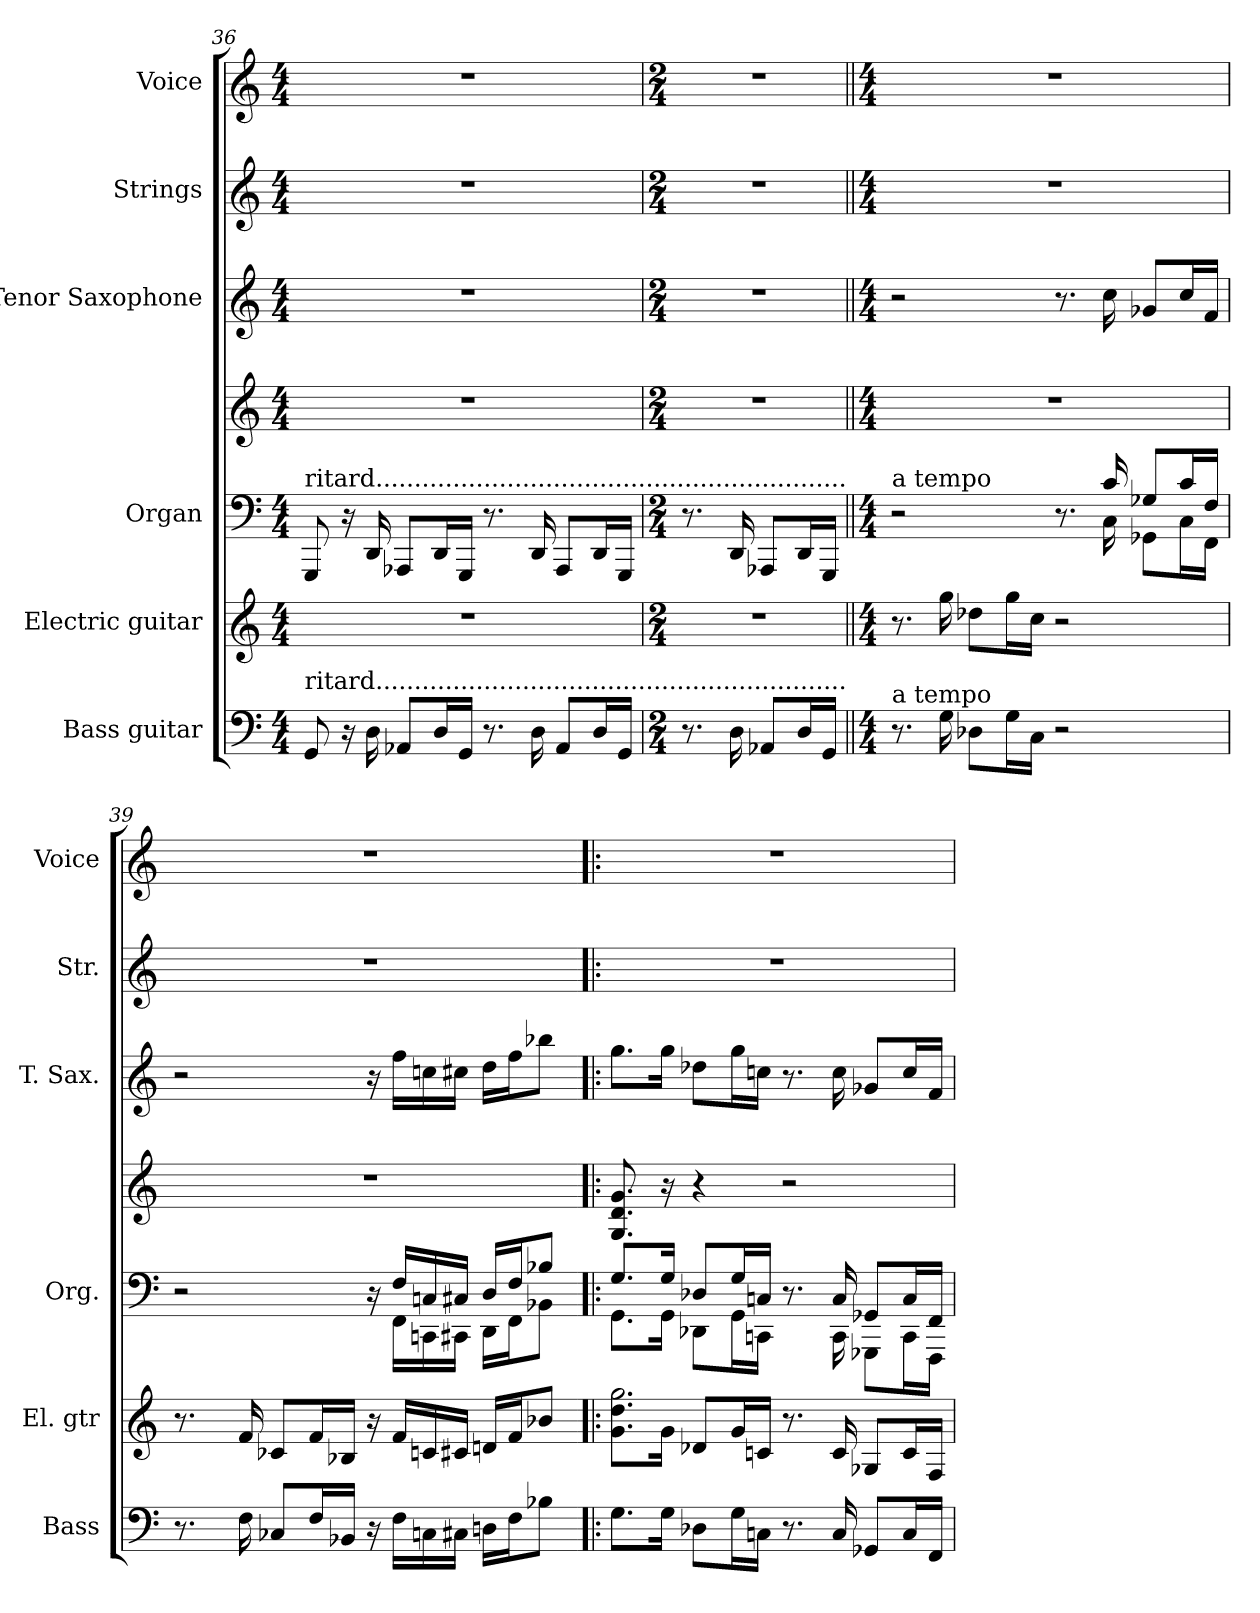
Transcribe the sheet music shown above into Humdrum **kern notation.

**kern	**kern	**kern	**kern	**kern	**kern	**kern
*part6	*part5	*part4	*part4	*part3	*part2	*part1
*staff7	*staff6	*staff5	*staff4	*staff3	*staff2	*staff1
*I"Bass guitar	*I"Electric guitar	*I"Organ	*	*I"Tenor Saxophone	*I"Strings	*I"Voice
*I'Bass	*I'El. gtr	*I'Org.	*	*I'T. Sax.	*I'Str.	*I'Voice
*clefF4	*clefG2	*clefF4	*clefG2	*clefG2	*clefG2	*clefG2
*ITrd7c12	*ITrd7c12	*	*	*ITrd8c14	*	*
*k[]	*k[]	*k[]	*k[]	*k[]	*k[]	*k[]
*C:	*C:	*C:	*C:	*C:	*C:	*C:
*M4/4	*M4/4	*M4/4	*M4/4	*M4/4	*M4/4	*M4/4
=36	=36	=36	=36	=36	=36	=36
!	!	!LO:TX:a:t=ritard.............................................................	!	!	!	!
!LO:TX:a:t=ritard.............................................................	!	!	!	!	!	!
8GGGi/	1r	8GGGi/	1r	1r	1r	1r
16r	.	16r	.	.	.	.
16DDi\	.	16DDi/	.	.	.	.
8AAA-Xi/L	.	8AAA-Xi/L	.	.	.	.
16DDi/L	.	16DDi/L	.	.	.	.
16GGGi/JJ	.	16GGGi/JJ	.	.	.	.
8.r	.	8.r	.	.	.	.
16DDi\	.	16DDi/	.	.	.	.
8AAA-i/L	.	8AAA-i/L	.	.	.	.
16DDi/L	.	16DDi/L	.	.	.	.
16GGGi/JJ	.	16GGGi/JJ	.	.	.	.
=37	=37	=37	=37	=37	=37	=37
*M2/4	*M2/4	*M2/4	*M2/4	*M2/4	*M2/4	*M2/4
!	!LO:N:vis=1	!	!LO:N:vis=1	!LO:N:vis=1	!LO:N:vis=1	!LO:N:vis=1
8.r	2r	8.r	2r	2r	2r	2r
16DDi\	.	16DDi/	.	.	.	.
8AAA-Xi/L	.	8AAA-Xi/L	.	.	.	.
16DDi/L	.	16DDi/L	.	.	.	.
16GGGi/JJ	.	16GGGi/JJ	.	.	.	.
!!LO:PB:g=z
=38||	=38||	=38||	=38||	=38||	=38||	=38||
*M4/4	*M4/4	*M4/4	*M4/4	*M4/4	*M4/4	*M4/4
*	*	*^	*	*	*	*
!	!	!LO:TX:a:t=a tempo	!	!	!	!	!
!LO:TX:a:t=a tempo	!	!	!	!	!	!	!
8.r	8.r	2r	8.ryy	1r	2r	1r	1r
*	*	*v	*v	*	*	*	*
16GGi\	16gi\	.	.	.	.	.
8DD-Xi\L	8d-Xi\L	.	.	.	.	.
16GGi\L	16gi\L	.	.	.	.	.
16CCi\JJ	16ci\JJ	.	.	.	.	.
2r	2r	8.r	.	8.r	.	.
*	*	*^	*	*	*	*
.	.	16ci/	16Ci\	.	16ci\	.	.
.	.	8G-Xi/L	8GG-Xi\L	.	8G-Xi/L	.	.
.	.	16ci/L	16Ci\L	.	16ci/L	.	.
.	.	16Fi/JJ	16FFi\JJ	.	16Fi/JJ	.	.
=39	=39	=39	=39	=39	=39	=39	=39
8.r	8.r	2r	16ryy	1r	2r	1r	1r
*	*	*v	*v	*	*	*	*
16FFi\	16Fi/	.	.	.	.	.
8CC-Xi/L	8C-Xi/L	.	.	.	.	.
16FFi/L	16Fi/L	.	.	.	.	.
16BBB-Xi/JJ	16BB-Xi/JJ	.	.	.	.	.
16r	16r	16r	.	16r	.	.
*	*	*^	*	*	*	*
16FFi\LL	16Fi/LL	16Fi/LL	16FFi\LL	.	16fi\LL	.	.
16CCni\	16Cni/	16Cni/	16CCni\	.	16cni\	.	.
16CC#Xi\JJ	16C#Xi/JJ	16C#Xi/JJ	16CC#Xi\JJ	.	16c#Xi\JJ	.	.
16DDni\LL	16Dni/LL	16Di/LL	16DDi\LL	.	16di\LL	.	.
16FFi\J	16Fi/J	16Fi/J	16FFi\J	.	16fi\J	.	.
8BB-Xi\J	8B-Xi/J	8B-Xi/J	8BB-Xi\J	.	8b-Xi\J	.	.
=40!|:	=40!|:	=40!|:	=40!|:	=40!|:	=40!|:	=40!|:	=40!|:
!	!LO:N:n=3:head=open	!	!	!	!	!	!
8.GGi\L)	8.Gi\ 8.di 8.giL	8.Gi/L	8.GGi\L	(8.Gi/ 8.di 8.gi	8.gi\L	1r	1r
16GGi\Jk	16Gi\Jk	16Gi/Jk	16GGi\Jk	16r	16gi\Jk	.	.
8DD-Xi\L	8D-Xi/L	8D-Xi/L	8DD-Xi\L	4r	8d-Xi\L	.	.
16GGi\L	16Gi/L	16Gi/L	16GGi\L	.	16gi\L	.	.
16CCni\JJ	16Cni/JJ	16Cni/JJ	16CCni\JJ	.	16cni\JJ	.	.
8.r	8.r	8.r	8.ryy	2r	8.r	.	.
16CCi/	16Ci/	16Ci/	16CCi\	.	16ci\	.	.
8GGG-Xi/L	8GG-Xi/L	8GG-Xi/L	8GGG-Xi\L	.	8G-Xi/L	.	.
16CCi/L	16Ci/L	16Ci/L	16CCi\L	.	16ci/L	.	.
16FFFi/JJ	16FFi/JJ	16FFi/JJ	16FFFi\JJ	.	16Fi/JJ	.	.
*	*	*v	*v	*	*	*	*
=	=	=	=	=	=	=
*-	*-	*-	*-	*-	*-	*-
